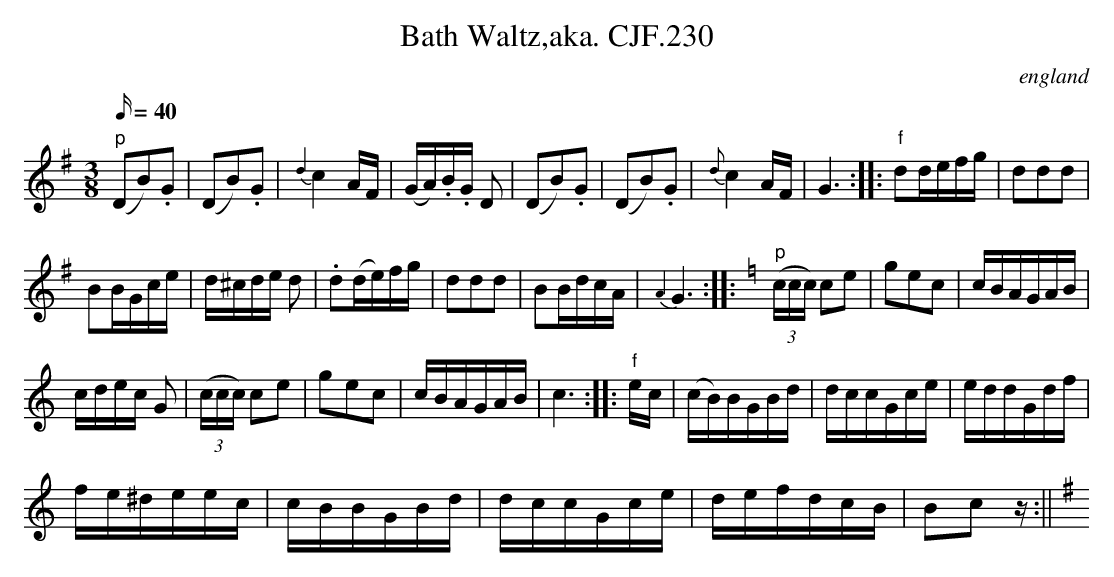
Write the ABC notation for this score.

X:1
T:Bath Waltz,aka. CJF.230
O:england
M:3/8
L:1/16
Q:40
K:G
"p"(D2B2).G2|(D2B2).G2|{d2}c4AF|(GA).B.G D2|(D2B2).G2|\
(D2B2).G2|{d}c4AF|G6:||:"f"d2defg|d2d2d2|
B2BGce|d^cde d2|.d2(de)fg|d2d2d2|B2BdcA|{A2}G6:||:\
K:C
"p" (3(ccc) c2e2|g2e2c2|cBAGAB|
cdec G2|(3(ccc) c2e2|g2e2c2|cBAGAB|c6:||:\
"f"ec|(cB)BGBd|dccGce|eddGdf|
fe^deec|cBBGBd|dccGce|defdcB|B2c2z:||
K:G
